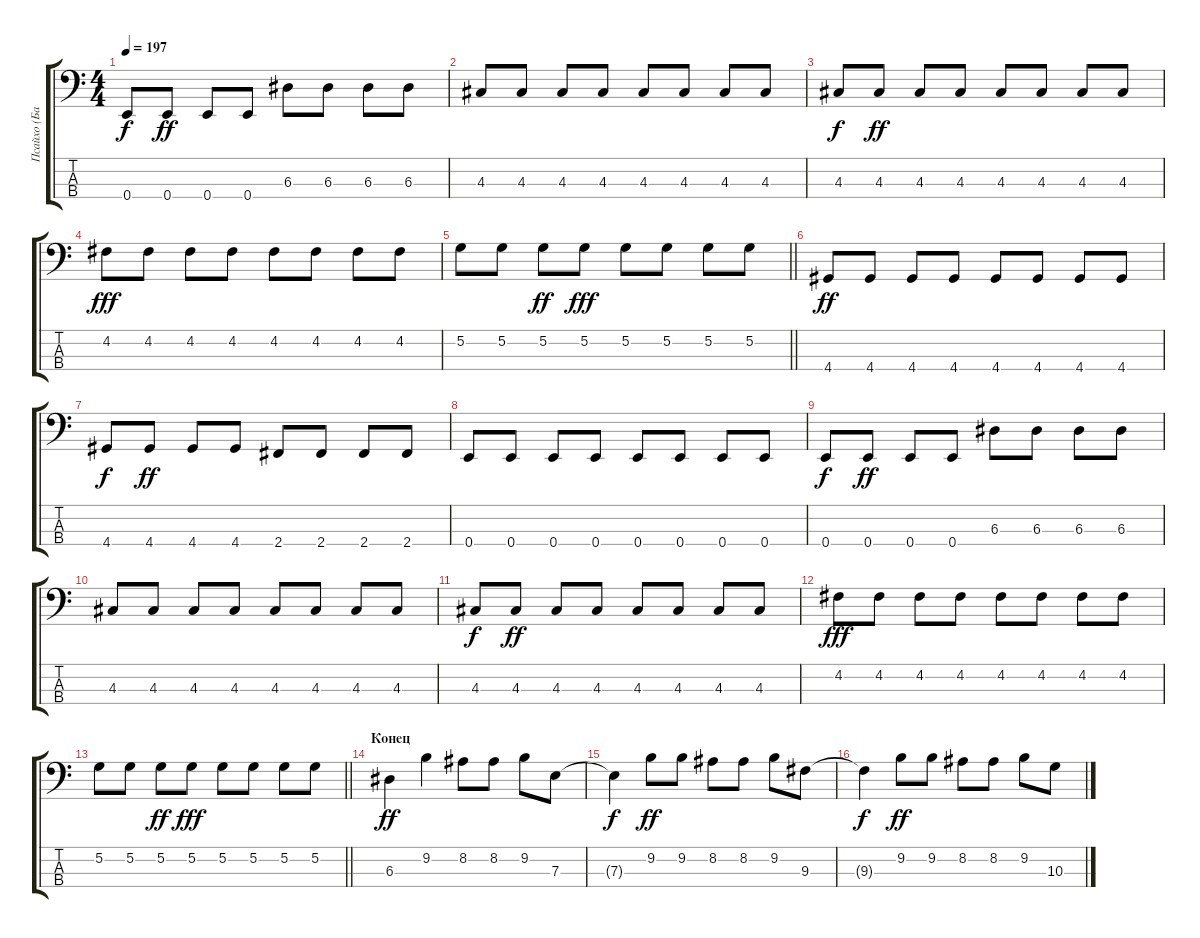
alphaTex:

\track ("Псайхо (Бас)" "Псайхо (Ба") {instrument electricbassfinger}
\staff {score tabs}
\tuning (G2 D2 A1 E1) {hide}
\ts (4 4)
\tempo 197
\clef f4
\ks c
0.4.8{dy f} 0.4.8{dy ff} 0.4.8 0.4.8 6.3.8 6.3.8 6.3.8 6.3.8 |
4.3.8 4.3.8 4.3.8 4.3.8 4.3.8 4.3.8 4.3.8 4.3.8 |
4.3.8{dy f} 4.3.8{dy ff} 4.3.8 4.3.8 4.3.8 4.3.8 4.3.8 4.3.8 |
4.2.8{dy fff} 4.2.8 4.2.8 4.2.8 4.2.8 4.2.8 4.2.8 4.2.8 |
\barLineRight lightlight
5.2.8 5.2.8 5.2.8{dy ff} 5.2.8{dy fff} 5.2.8 5.2.8 5.2.8 5.2.8 |
\section ("" "")
4.4.8{dy ff} 4.4.8 4.4.8 4.4.8 4.4.8 4.4.8 4.4.8 4.4.8 |
4.4.8{dy f} 4.4.8{dy ff} 4.4.8 4.4.8 2.4.8 2.4.8 2.4.8 2.4.8 |
0.4.8 0.4.8 0.4.8 0.4.8 0.4.8 0.4.8 0.4.8 0.4.8 |
0.4.8{dy f} 0.4.8{dy ff} 0.4.8 0.4.8 6.3.8 6.3.8 6.3.8 6.3.8 |
4.3.8 4.3.8 4.3.8 4.3.8 4.3.8 4.3.8 4.3.8 4.3.8 |
4.3.8{dy f} 4.3.8{dy ff} 4.3.8 4.3.8 4.3.8 4.3.8 4.3.8 4.3.8 |
4.2.8{dy fff} 4.2.8 4.2.8 4.2.8 4.2.8 4.2.8 4.2.8 4.2.8 |
\barLineRight lightlight
5.2.8 5.2.8 5.2.8{dy ff} 5.2.8{dy fff} 5.2.8 5.2.8 5.2.8 5.2.8 |
\section ("" "Конец")
6.3.4{dy ff} 9.2.4 8.2.8 8.2.8 9.2.8 7.3.8 |
7.3{t}.4{dy f} 9.2.8{dy ff} 9.2.8 8.2.8 8.2.8 9.2.8 9.3.8 |
9.3{t}.4{dy f} 9.2.8{dy ff} 9.2.8 8.2.8 8.2.8 9.2.8 10.3.8
